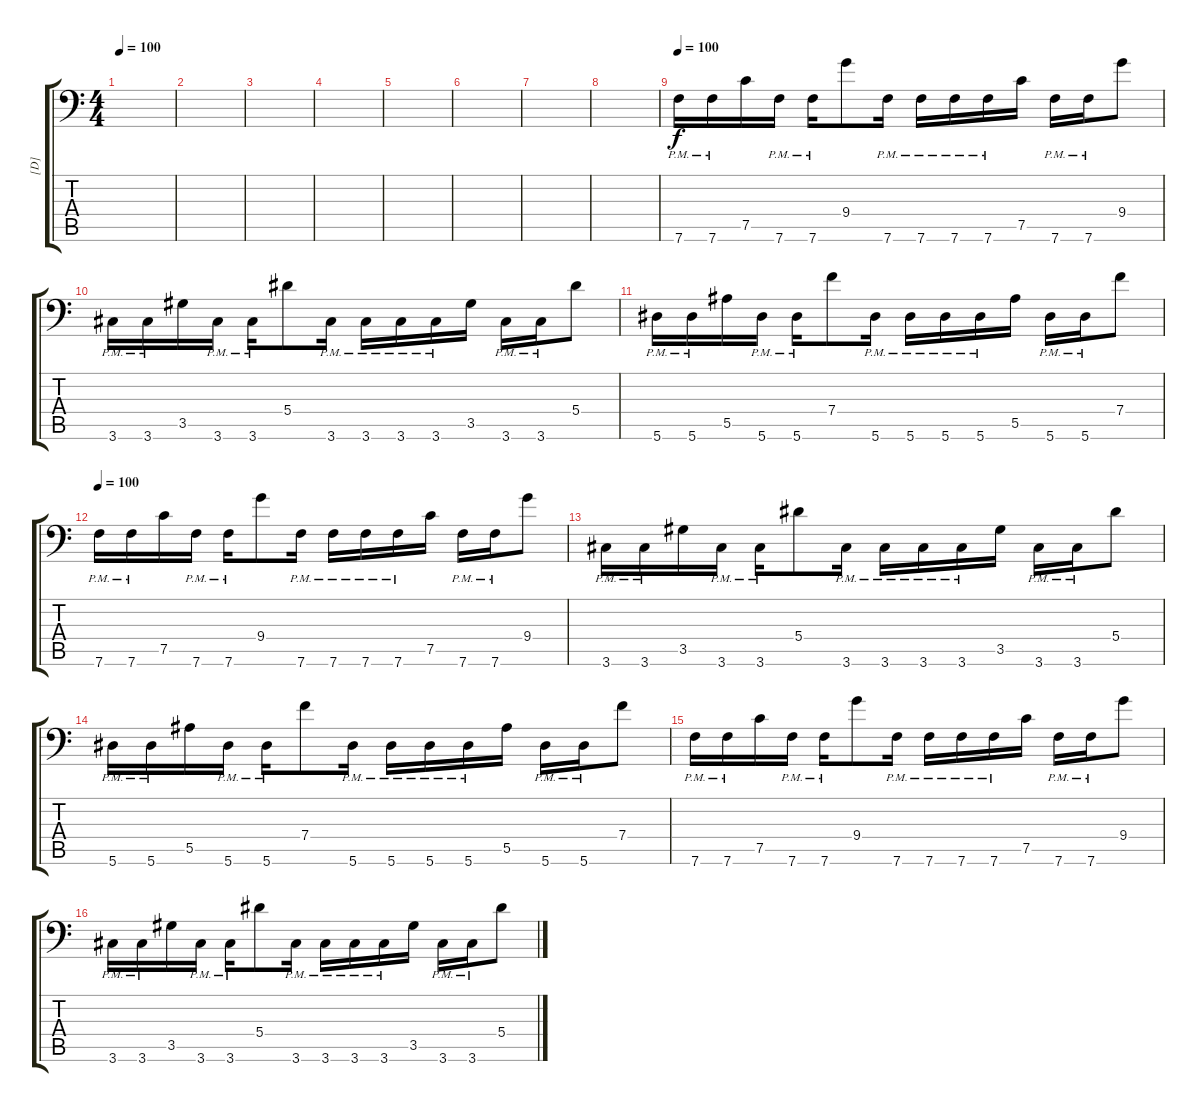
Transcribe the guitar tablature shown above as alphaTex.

\track ("[D]" "[D]") {instrument distortionguitar}
\staff {score tabs}
\tuning (C4 G3 Eb3 Bb2 F2 Bb1) {hide}
\ts (4 4)
\tempo 100
\clef f4
\ks c
|
|
|
|
|
|
|
|
\tempo 100
7.6{pm}.16 7.6{pm}.16 7.5.16 7.6{pm}.16 7.6{pm}.16 9.4.8 7.6{pm}.16 7.6{pm}.16 7.6{pm}.16 7.6{pm}.16 7.5.16 7.6{pm}.16 7.6{pm}.16 9.4.8 |
3.6{pm}.16 3.6{pm}.16 3.5.16 3.6{pm}.16 3.6{pm}.16 5.4.8 3.6{pm}.16 3.6{pm}.16 3.6{pm}.16 3.6{pm}.16 3.5.16 3.6{pm}.16 3.6{pm}.16 5.4.8 |
5.6{pm}.16 5.6{pm}.16 5.5.16 5.6{pm}.16 5.6{pm}.16 7.4.8 5.6{pm}.16 5.6{pm}.16 5.6{pm}.16 5.6{pm}.16 5.5.16 5.6{pm}.16 5.6{pm}.16 7.4.8 |
\tempo 100
7.6{pm}.16 7.6{pm}.16 7.5.16 7.6{pm}.16 7.6{pm}.16 9.4.8 7.6{pm}.16 7.6{pm}.16 7.6{pm}.16 7.6{pm}.16 7.5.16 7.6{pm}.16 7.6{pm}.16 9.4.8 |
3.6{pm}.16 3.6{pm}.16 3.5.16 3.6{pm}.16 3.6{pm}.16 5.4.8 3.6{pm}.16 3.6{pm}.16 3.6{pm}.16 3.6{pm}.16 3.5.16 3.6{pm}.16 3.6{pm}.16 5.4.8 |
5.6{pm}.16 5.6{pm}.16 5.5.16 5.6{pm}.16 5.6{pm}.16 7.4.8 5.6{pm}.16 5.6{pm}.16 5.6{pm}.16 5.6{pm}.16 5.5.16 5.6{pm}.16 5.6{pm}.16 7.4.8 |
7.6{pm}.16 7.6{pm}.16 7.5.16 7.6{pm}.16 7.6{pm}.16 9.4.8 7.6{pm}.16 7.6{pm}.16 7.6{pm}.16 7.6{pm}.16 7.5.16 7.6{pm}.16 7.6{pm}.16 9.4.8 |
3.6{pm}.16 3.6{pm}.16 3.5.16 3.6{pm}.16 3.6{pm}.16 5.4.8 3.6{pm}.16 3.6{pm}.16 3.6{pm}.16 3.6{pm}.16 3.5.16 3.6{pm}.16 3.6{pm}.16 5.4.8
